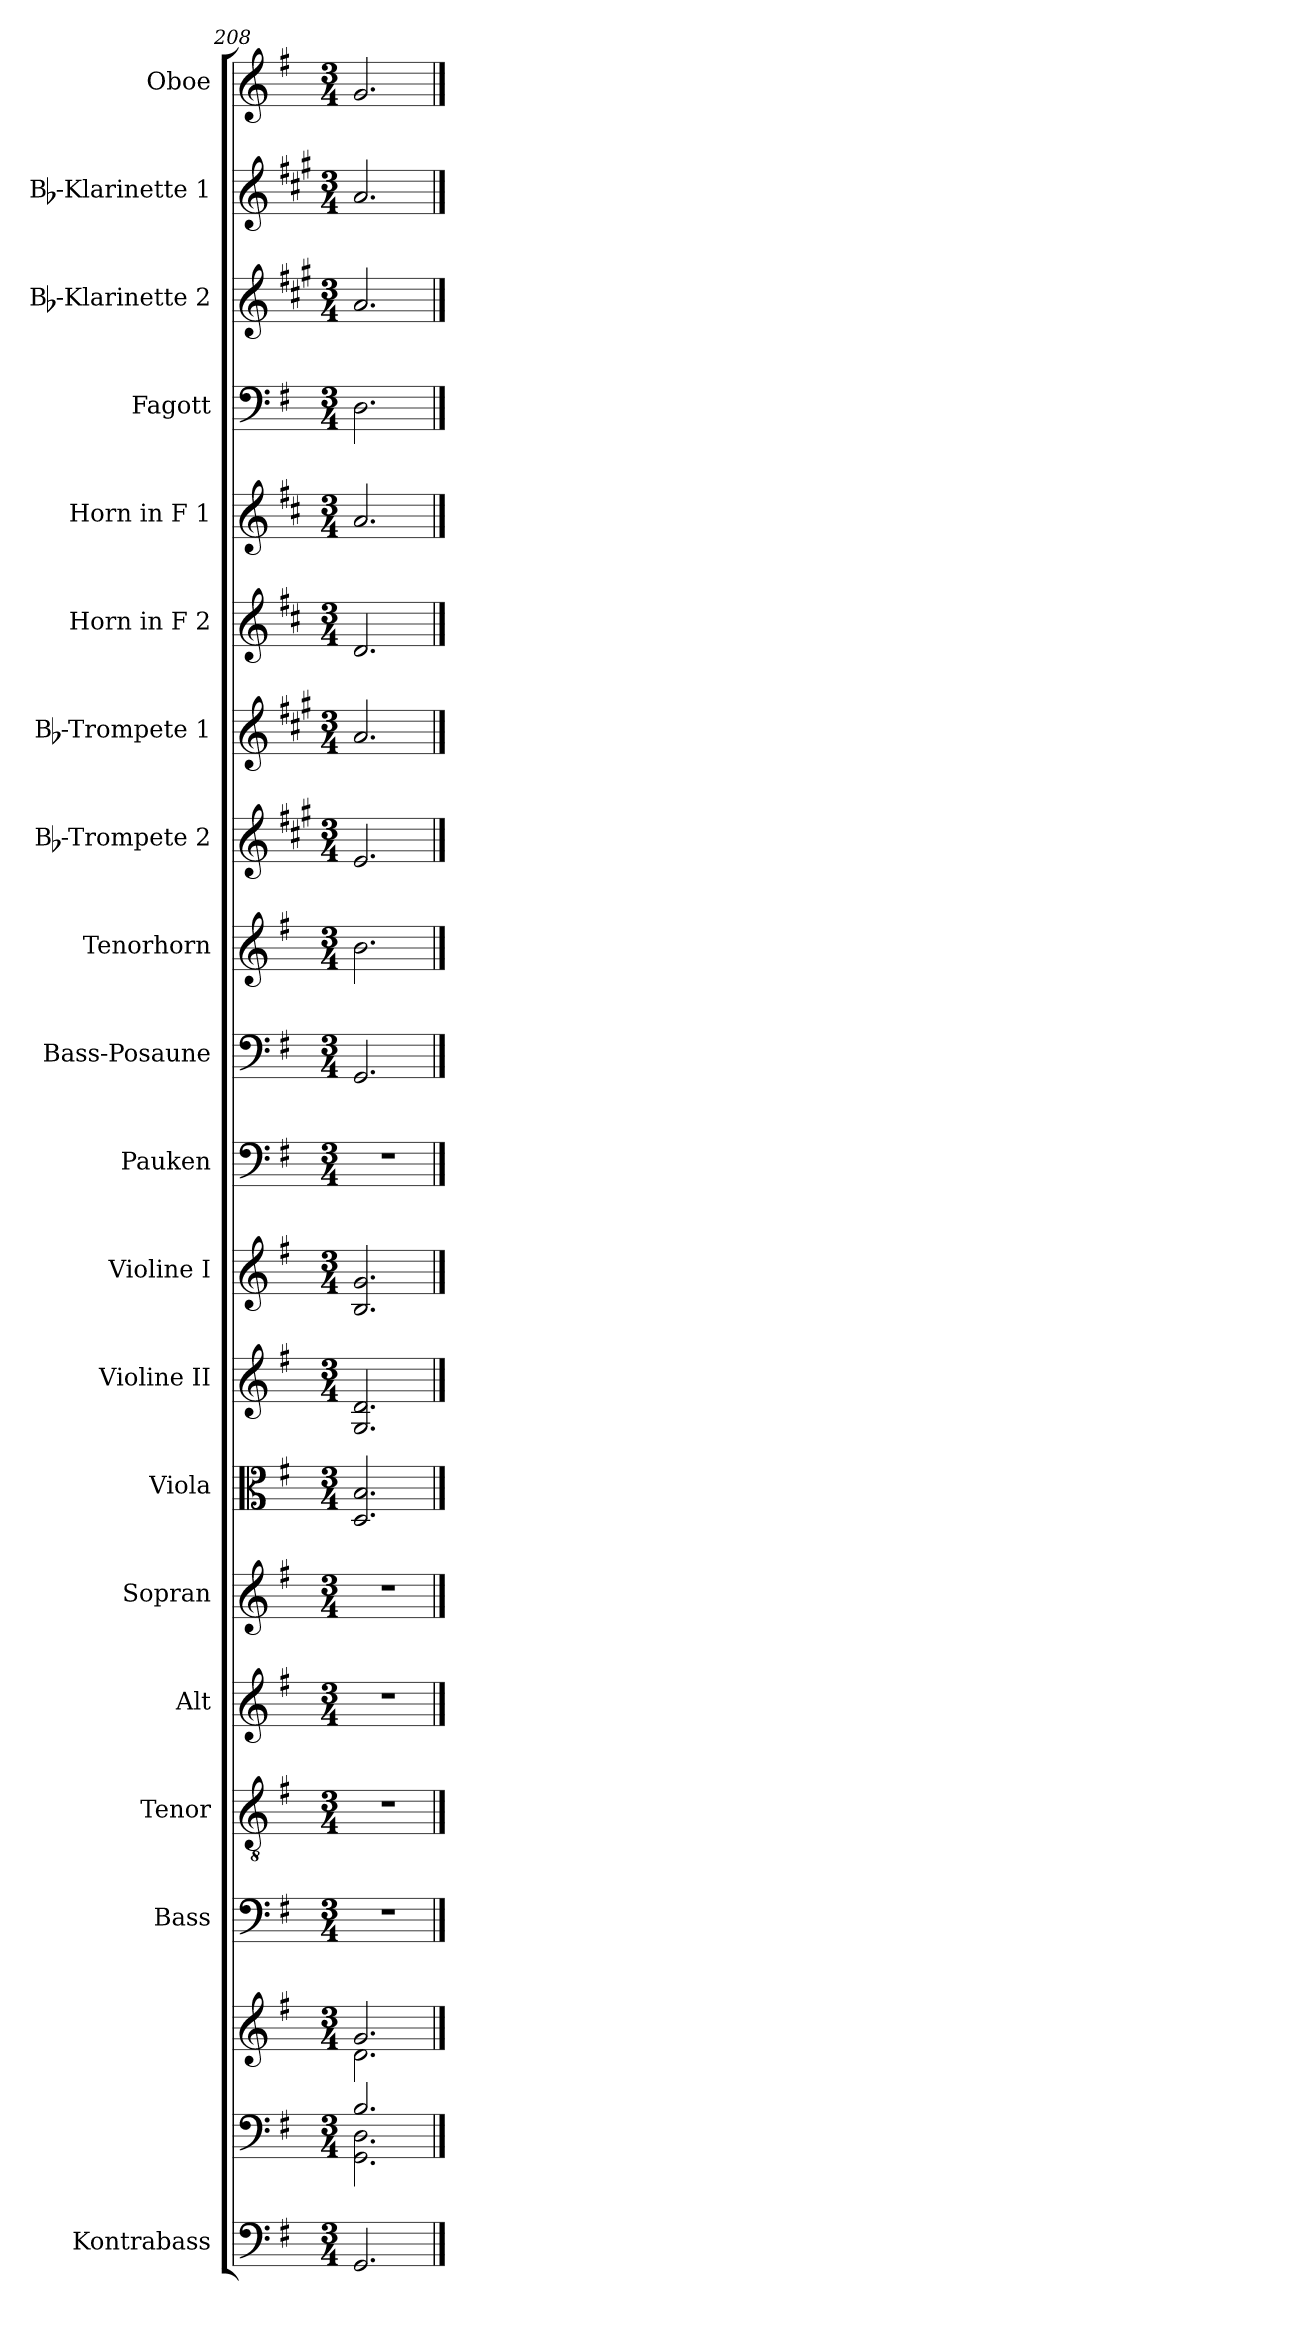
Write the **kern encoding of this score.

**kern	**kern	**kern	**kern	**kern	**kern	**kern	**kern	**kern	**kern	**kern	**kern	**kern	**kern	**kern	**kern	**kern	**kern	**kern	**kern	**kern
*part20	*part19	*part19	*part18	*part17	*part16	*part15	*part14	*part13	*part12	*part11	*part10	*part9	*part8	*part7	*part6	*part5	*part4	*part3	*part2	*part1
*staff21	*staff20	*staff19	*staff18	*staff17	*staff16	*staff15	*staff14	*staff13	*staff12	*staff11	*staff10	*staff9	*staff8	*staff7	*staff6	*staff5	*staff4	*staff3	*staff2	*staff1
*I"Kontrabass	*	*	*I"Bass	*I"Tenor	*I"Alt	*I"Sopran	*I"Viola	*I"Violine II	*I"Violine I	*I"Pauken	*I"Bass-Posaune	*I"Tenorhorn	*I"Bb-Trompete 2	*I"Bb-Trompete 1	*I"Horn in F 2	*I"Horn in F 1	*I"Fagott	*I"Bb-Klarinette 2	*I"Bb-Klarinette 1	*I"Oboe
*I'Kb.	*	*	*I'B.	*I'T.	*I'A.	*I'S.	*I'Vla.	*I'Vl. II	*I'Vl. I	*I'Pk.	*I'B. Pos.	*I'T. Hrn.	*I'Bb Trp. 2	*I'Bb Trp. 1	*	*	*I'Fg.	*I'Bb Kl. 2	*I'Bb Kl. 1	*I'Ob.
*clefF4	*clefF4	*clefG2	*clefF4	*clefGv2	*clefG2	*clefG2	*clefC3	*clefG2	*clefG2	*clefF4	*clefF4	*clefG2	*clefG2	*clefG2	*clefG2	*clefG2	*clefF4	*clefG2	*clefG2	*clefG2
*ITrd7c12	*	*	*	*	*	*	*	*	*	*	*	*ITrd8c14	*ITrd1c2	*ITrd1c2	*ITrd4c7	*ITrd4c7	*	*ITrd1c2	*ITrd1c2	*
*k[f#]	*k[f#]	*k[f#]	*k[f#]	*k[f#]	*k[f#]	*k[f#]	*k[f#]	*k[f#]	*k[f#]	*k[f#]	*k[f#]	*k[f#]	*k[f#]	*k[f#]	*k[f#]	*k[f#]	*k[f#]	*k[f#]	*k[f#]	*k[f#]
*G:	*G:	*G:	*G:	*G:	*G:	*G:	*G:	*G:	*G:	*G:	*G:	*G:	*G:	*G:	*G:	*G:	*G:	*G:	*G:	*G:
*M3/4	*M3/4	*M3/4	*M3/4	*M3/4	*M3/4	*M3/4	*M3/4	*M3/4	*M3/4	*M3/4	*M3/4	*M3/4	*M3/4	*M3/4	*M3/4	*M3/4	*M3/4	*M3/4	*M3/4	*M3/4
=208	=208	=208	=208	=208	=208	=208	=208	=208	=208	=208	=208	=208	=208	=208	=208	=208	=208	=208	=208	=208
*	*^	*^	*	*	*	*	*	*	*	*	*	*	*	*	*	*	*	*	*	*
2.GGG/	2.B/	2.GG\ 2.D\	2.g/	2.d\	2.r	2.r	2.r	2.r	2.D/ 2.B/	2.G/ 2.d/	2.B/ 2.g/	2.r	2.GG/	2.B\	2.d/	2.g/	2.G/	2.d/	2.D\	2.g/	2.g/	2.g/
*	*v	*v	*	*	*	*	*	*	*	*	*	*	*	*	*	*	*	*	*	*	*	*
*	*	*v	*v	*	*	*	*	*	*	*	*	*	*	*	*	*	*	*	*	*	*
==	==	==	==	==	==	==	==	==	==	==	==	==	==	==	==	==	==	==	==	==
*-	*-	*-	*-	*-	*-	*-	*-	*-	*-	*-	*-	*-	*-	*-	*-	*-	*-	*-	*-	*-
